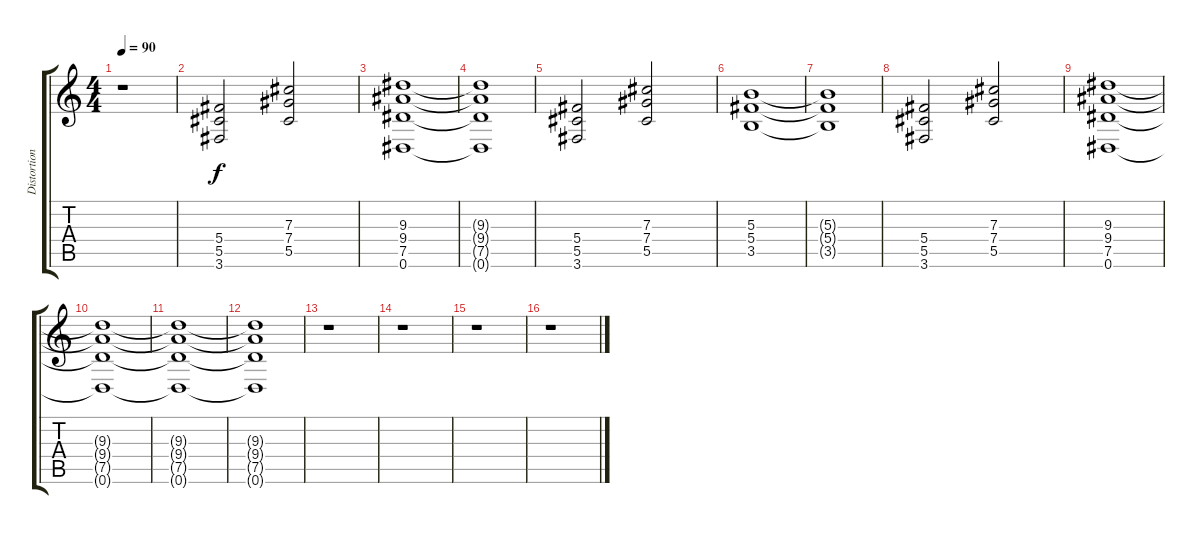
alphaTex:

\track ("Distortion gtr" "Distortion") {instrument distortionguitar}
\staff {score tabs}
\tuning (Eb4 Bb3 Gb3 Db3 Ab2 Eb2) {hide}
\ts (4 4)
\tempo 90
\clef g2
\ks c
r.1{dy f instrument distortionguitar} |
(5.4 5.5 3.6).2 (7.3 7.4 5.5).2 |
(9.3 9.4 7.5 0.6).1 |
(9.3{t} 9.4{t} 7.5{t} 0.6{t}).1 |
(5.4 5.5 3.6).2 (7.3 7.4 5.5).2 |
(5.3 5.4 3.5).1 |
(5.3{t} 5.4{t} 3.5{t}).1 |
(5.4 5.5 3.6).2 (7.3 7.4 5.5).2 |
(9.3 9.4 7.5 0.6).1 |
(9.3{t} 9.4{t} 7.5{t} 0.6{t}).1 |
(9.3{t} 9.4{t} 7.5{t} 0.6{t}).1 |
(9.3{t} 9.4{t} 7.5{t} 0.6{t}).1 |
r.1 |
r.1 |
r.1 |
r.1
